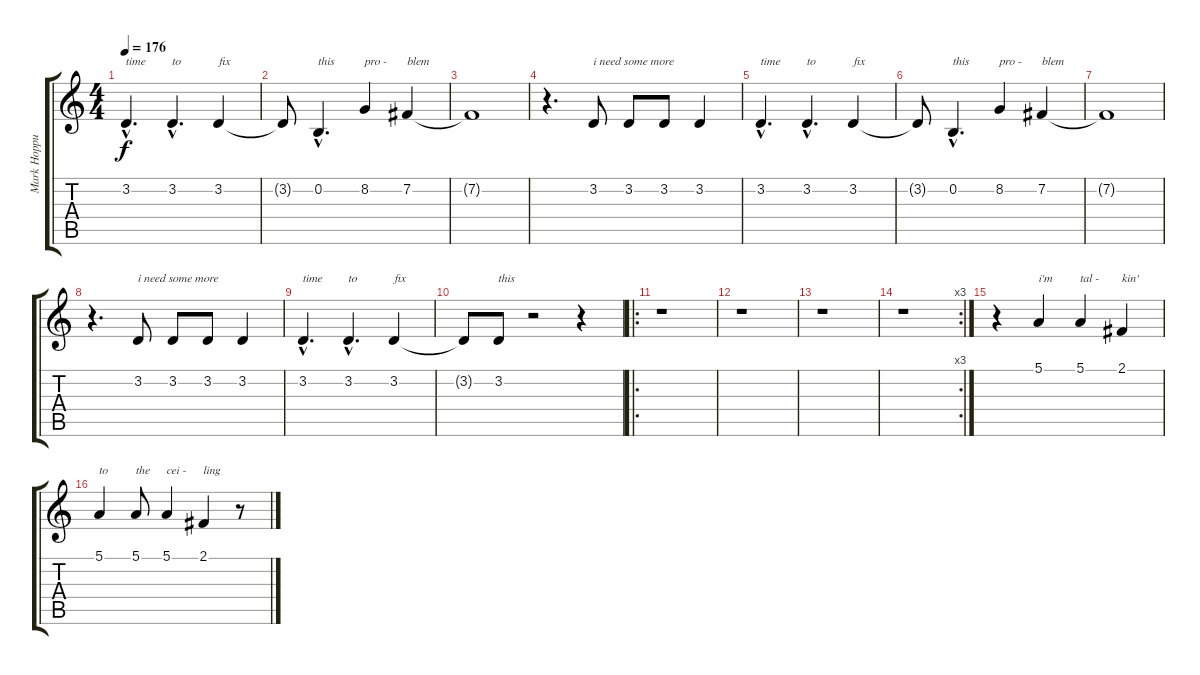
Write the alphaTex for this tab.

\track ("Mark Hoppus - Vocal" "Mark Hoppu") {instrument lead6voice}
\staff {score tabs}
\tuning (E4 B3 G3 D3 A2 E2) {hide}
\ts (4 4)
\tempo 176
\clef g2
\ks c
3.2{hac}.4{d txt "time" dy f} 3.2{hac}.4{d txt "to"} 3.2.4{txt "fix"} |
3.2{t}.8 0.2{hac}.4{d txt "this"} 8.2.4{txt "pro -"} 7.2.4{txt "blem"} |
7.2{t}.1 |
r.4{d} 3.2.8{txt "i need some more"} 3.2.8 3.2.8 3.2.4 |
3.2{hac}.4{d txt "time"} 3.2{hac}.4{d txt "to"} 3.2.4{txt "fix"} |
3.2{t}.8 0.2{hac}.4{d txt "this"} 8.2.4{txt "pro -"} 7.2.4{txt "blem"} |
7.2{t}.1 |
r.4{d} 3.2.8{txt "i need some more"} 3.2.8 3.2.8 3.2.4 |
3.2{hac}.4{d txt "time"} 3.2{hac}.4{d txt "to"} 3.2.4{txt "fix"} |
3.2{t}.8 3.2.8{txt "this"} r.2 r.4 |
\ro
r.1 |
r.1 |
r.1 |
\rc 3
r.1 |
r.4 5.1.4{txt "i'm"} 5.1.4{txt "tal -"} 2.1.4{txt "kin'"} |
5.1.4{txt "to"} 5.1.8{txt "the"} 5.1.4{txt "cei -"} 2.1.4{txt "ling"} r.8
